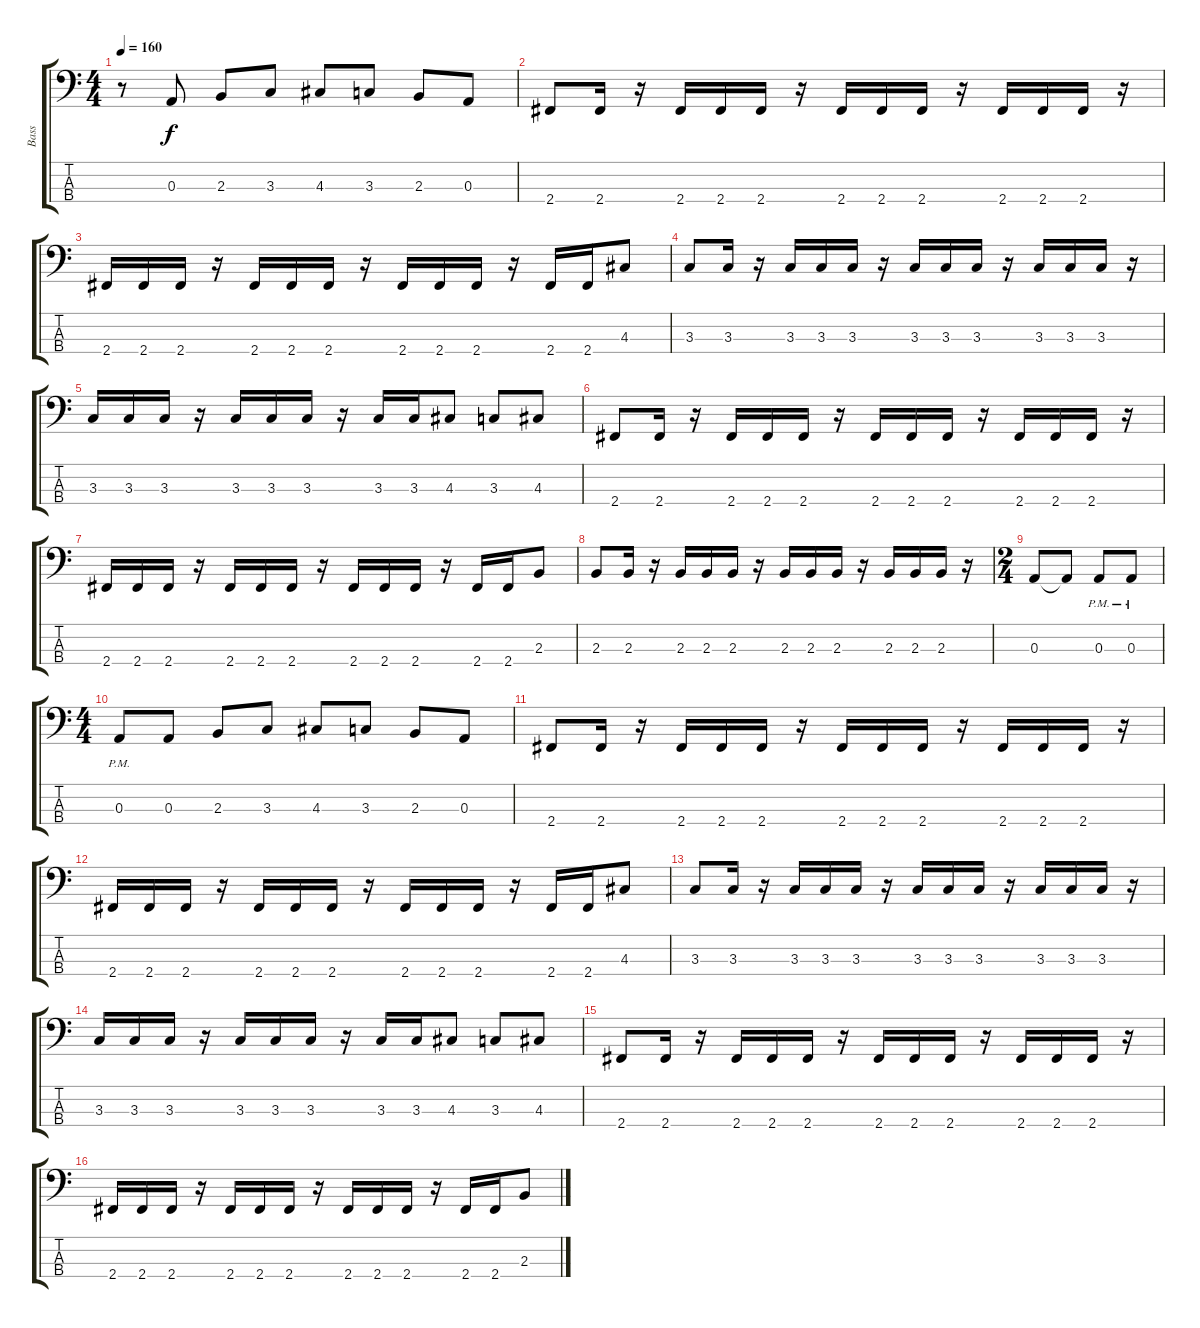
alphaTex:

\track ("Bass" "Bass") {instrument electricbassfinger}
\staff {score tabs}
\tuning (G2 D2 A1 E1) {hide}
\ts (4 4)
\tempo 160
\clef f4
\ks c
r.8{dy f instrument electricbassfinger} 0.3.8 2.3.8 3.3.8 4.3.8 3.3.8 2.3.8 0.3.8 |
2.4.8 2.4.16 r.16 2.4.16 2.4.16 2.4.16 r.16 2.4.16 2.4.16 2.4.16 r.16 2.4.16 2.4.16 2.4.16 r.16 |
2.4.16 2.4.16 2.4.16 r.16 2.4.16 2.4.16 2.4.16 r.16 2.4.16 2.4.16 2.4.16 r.16 2.4.16 2.4.16 4.3.8 |
3.3.8 3.3.16 r.16 3.3.16 3.3.16 3.3.16 r.16 3.3.16 3.3.16 3.3.16 r.16 3.3.16 3.3.16 3.3.16 r.16 |
3.3.16 3.3.16 3.3.16 r.16 3.3.16 3.3.16 3.3.16 r.16 3.3.16 3.3.16 4.3.8 3.3.8 4.3.8 |
2.4.8 2.4.16 r.16 2.4.16 2.4.16 2.4.16 r.16 2.4.16 2.4.16 2.4.16 r.16 2.4.16 2.4.16 2.4.16 r.16 |
2.4.16 2.4.16 2.4.16 r.16 2.4.16 2.4.16 2.4.16 r.16 2.4.16 2.4.16 2.4.16 r.16 2.4.16 2.4.16 2.3.8 |
2.3.8 2.3.16 r.16 2.3.16 2.3.16 2.3.16 r.16 2.3.16 2.3.16 2.3.16 r.16 2.3.16 2.3.16 2.3.16 r.16 |
\ts (2 4)
0.3.8 0.3{t}.8 0.3{pm}.8 0.3{pm}.8 |
\ts (4 4)
0.3{pm}.8 0.3.8 2.3.8 3.3.8 4.3.8 3.3.8 2.3.8 0.3.8 |
2.4.8 2.4.16 r.16 2.4.16 2.4.16 2.4.16 r.16 2.4.16 2.4.16 2.4.16 r.16 2.4.16 2.4.16 2.4.16 r.16 |
2.4.16 2.4.16 2.4.16 r.16 2.4.16 2.4.16 2.4.16 r.16 2.4.16 2.4.16 2.4.16 r.16 2.4.16 2.4.16 4.3.8 |
3.3.8 3.3.16 r.16 3.3.16 3.3.16 3.3.16 r.16 3.3.16 3.3.16 3.3.16 r.16 3.3.16 3.3.16 3.3.16 r.16 |
3.3.16 3.3.16 3.3.16 r.16 3.3.16 3.3.16 3.3.16 r.16 3.3.16 3.3.16 4.3.8 3.3.8 4.3.8 |
2.4.8 2.4.16 r.16 2.4.16 2.4.16 2.4.16 r.16 2.4.16 2.4.16 2.4.16 r.16 2.4.16 2.4.16 2.4.16 r.16 |
2.4.16 2.4.16 2.4.16 r.16 2.4.16 2.4.16 2.4.16 r.16 2.4.16 2.4.16 2.4.16 r.16 2.4.16 2.4.16 2.3.8
